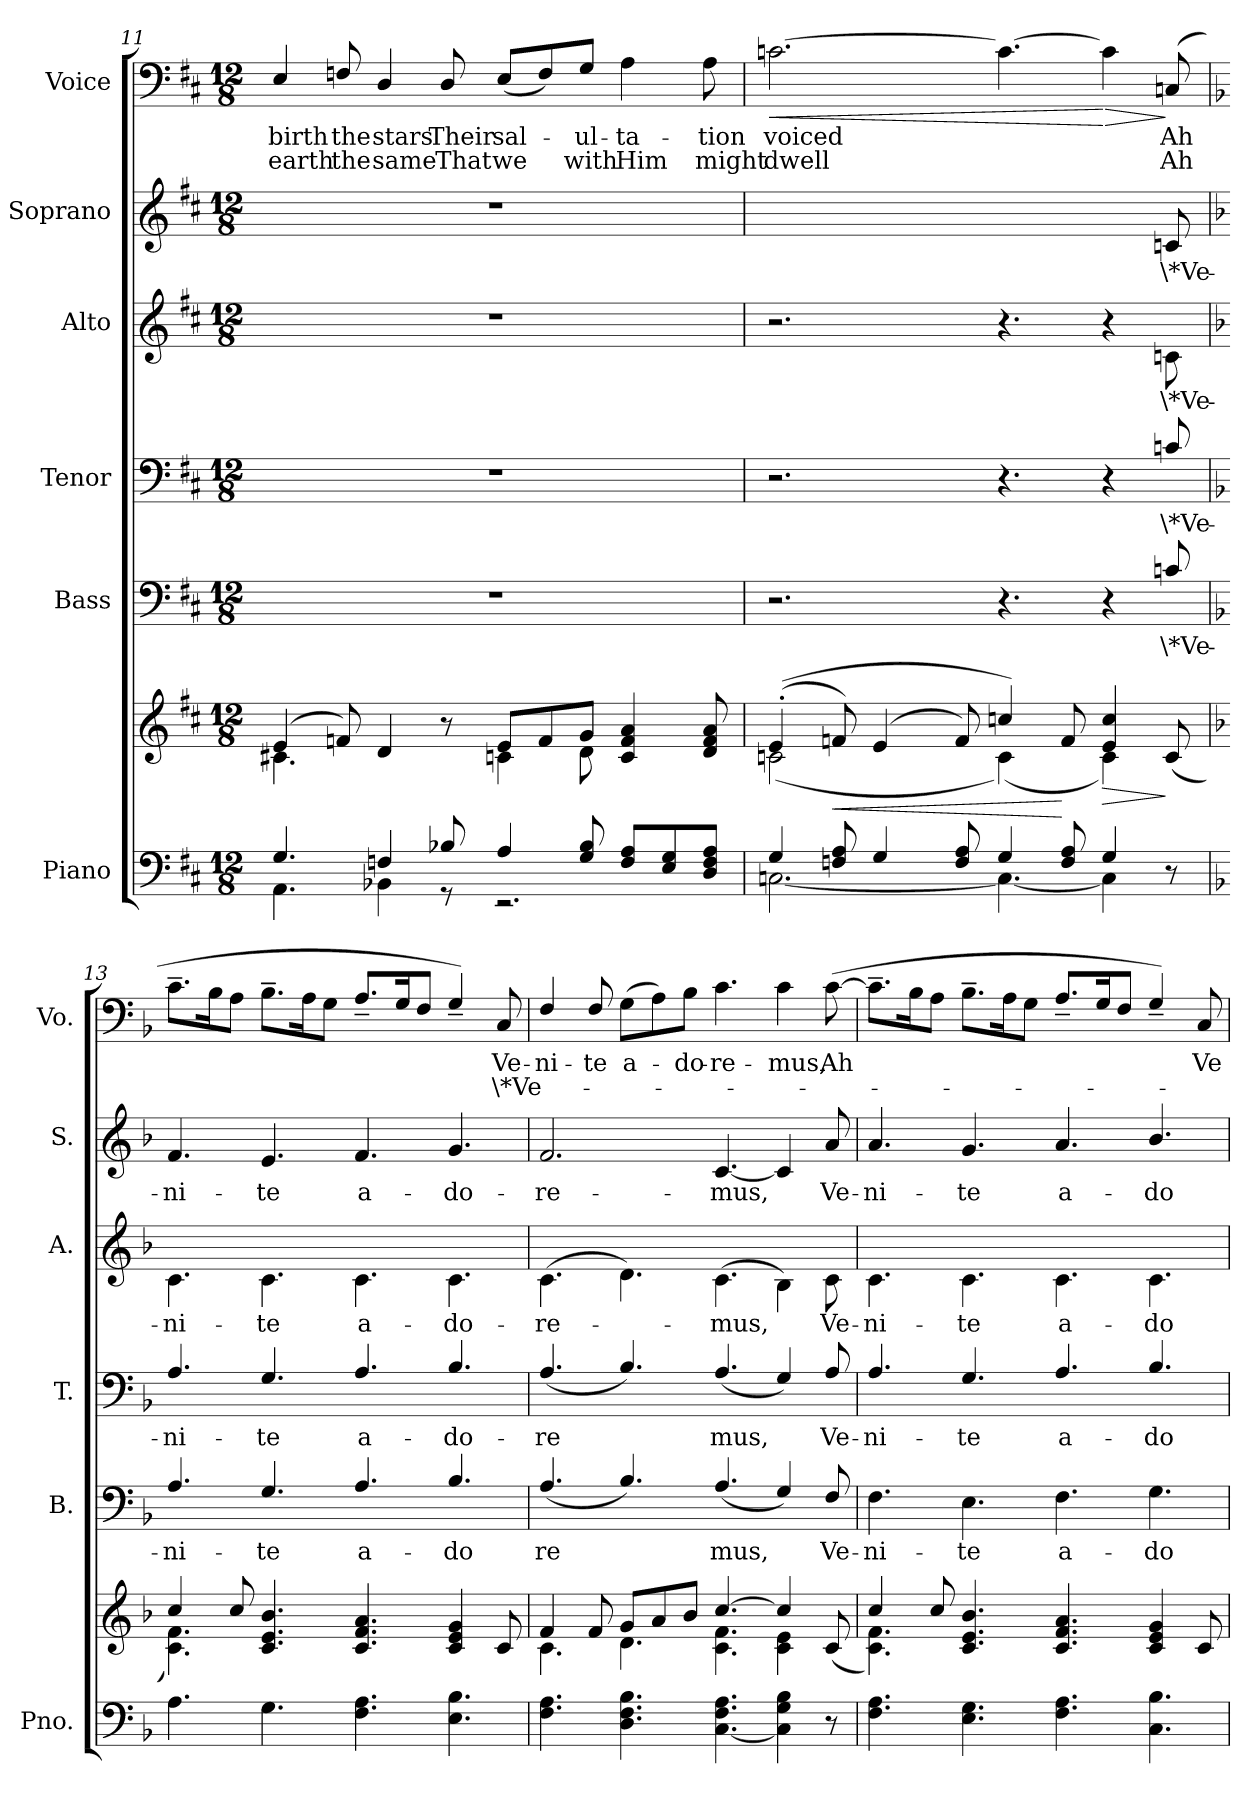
**kern	**kern	**dynam	**kern	**text	**kern	**text	**kern	**text	**kern	**text	**kern	**text	**text	**dynam
*part6	*part6	*part6	*part5	*part5	*part4	*part4	*part3	*part3	*part2	*part2	*part1	*part1	*part1	*part1
*staff7	*staff6	*staff6/7	*staff5	*staff5	*staff4	*staff4	*staff3	*staff3	*staff2	*staff2	*staff1	*staff1	*staff1	*staff1
*I"Piano	*	*	*I"Bass	*	*I"Tenor	*	*I"Alto	*	*I"Soprano	*	*I"Voice	*	*	*
*I'Pno.	*	*	*I'B.	*	*I'T.	*	*I'A.	*	*I'S.	*	*I'Vo.	*	*	*
*clefF4	*clefG2	*	*clefF4	*	*clefF4	*	*clefG2	*	*clefG2	*	*clefF4	*	*	*
*k[f#c#]	*k[f#c#]	*	*k[f#c#]	*	*k[f#c#]	*	*k[f#c#]	*	*k[f#c#]	*	*k[f#c#]	*	*	*
*M12/8	*M12/8	*	*M12/8	*	*M12/8	*	*M12/8	*	*M12/8	*	*M12/8	*	*	*
=11	=11	=11	=11	=11	=11	=11	=11	=11	=11	=11	=11	=11	=11	=11
*^	*^	*	*	*	*	*	*	*	*	*	*	*	*	*
!	!	!	!	!	!	!	!	!	!	!	!	!	!	!LO:LY:b	!LO:LY:b	!
4.G/	4.AA\	(>4e/	4.c#X\	.	1.r	.	1.r	.	1.r	.	1.r	.	4E/	birth	earth	.
!	!	!	!	!	!	!	!	!	!	!	!	!	!	!LO:LY:b	!LO:LY:b	!
.	.	8fn/)	.	.	.	.	.	.	.	.	.	.	8Fn/	the	the	.
!	!	!	!	!	!	!	!	!	!	!	!	!	!	!LO:LY:b	!LO:LY:b	!
4Fn/	4BB-X\	4d/	4.ryy	.	.	.	.	.	.	.	.	.	4D/	stars	same	.
!	!	!	!	!	!	!	!	!	!	!	!	!	!	!LO:LY:b	!LO:LY:b	!
8B-X/	8r	8r	.	.	.	.	.	.	.	.	.	.	8D/	Their	That	.
!	!	!	!	!	!	!	!	!	!	!	!	!	!	!LO:LY:b	!LO:LY:b	!
4A/	2.r	8e/L	4cn\	.	.	.	.	.	.	.	.	.	(<8E/L	sal-	-we	.
.	.	8f/	.	.	.	.	.	.	.	.	.	.	8F/)	.	.	.
!	!	!	!	!	!	!	!	!	!	!	!	!	!	!LO:LY:b	!LO:LY:b	!
8G/ 8B-/	.	8g/J	8d\	.	.	.	.	.	.	.	.	.	8G/J	ul-	-with	.
!	!	!	!	!	!	!	!	!	!	!	!	!	!	!LO:LY:b	!LO:LY:b	!
8F/ 8A/L	.	4c/ 4f/ 4a/	4.ryy	.	.	.	.	.	.	.	.	.	4A\	ta-	-Him	.
8E/ 8G/	.	.	.	.	.	.	.	.	.	.	.	.	.	.	.	.
!	!	!	!	!	!	!	!	!	!	!	!	!	!	!LO:LY:b	!LO:LY:b	!
8D/ 8F/ 8A/J	.	8d/ 8f/ 8a/	.	.	.	.	.	.	.	.	.	.	8A\	tion	might	.
!!LO:PB:g=z
=12	=12	=12	=12	=12	=12	=12	=12	=12	=12	=12	=12	=12	=12	=12	=12	=12
!	!	!	!	!	!	!	!	!	!	!	!	!	!	!LO:LY:b	!LO:LY:b	!LO:HP:b
4G/	[<2.Cn\	(>(>4e'>/	(<2cn\	.	2.r	.	2.r	.	2.r	.	2.ryy	.	[>2.cn\	voiced	dwell	<
!	!	!	!	!LO:HP:b	!	!	!	!	!	!	!	!	!	!	!	!
8Fn/ 8A/	.	8fn/)	.	<	.	.	.	.	.	.	.	.	.	.	.	.
4G/	.	(>4e/	.	.	.	.	.	.	.	.	.	.	.	.	.	.
.	.	.	4ryy	.	.	.	.	.	.	.	.	.	.	.	.	.
8F/ 8A/	.	8f/)	.	.	.	.	.	.	.	.	.	.	.	.	.	.
4G/	4.C\_	4ccn/)	(<4c\)	.	4.r	.	4.r	.	4.r	.	4.ryy	.	4.c\_	.	.	.
8F/ 8A/	.	8f/	8ryy	[	.	.	.	.	.	.	.	.	.	.	.	.
!	!	!	!	!LO:HP:b	!	!	!	!	!	!	!	!	!	!	!	!LO:HP:n=1:b
4G/	4C\]	4e/ 4cc/	4c\)	>	4r	.	4r	.	4r	.	4ryy	.	4c\]	.	.	[ >
!	!	!	!	!	!	!LO:LY:b	!	!LO:LY:b	!	!LO:LY:b	!	!LO:LY:b	!	!LO:LY:b	!LO:LY:b	!
8r	8ryy	(>8c/	8ryy	]	8cn/	\*Ve-	8cn/	\*Ve-	8cn\	\*Ve-	8cn/	\*Ve-	(>8Cn/	Ah	Ah	]
*v	*v	*	*	*	*	*	*	*	*	*	*	*	*	*	*	*
=13	=13	=13	=13	=13	=13	=13	=13	=13	=13	=13	=13	=13	=13	=13	=13
*k[b-]	*k[b-]	*	*	*k[b-]	*	*k[b-]	*	*k[b-]	*	*k[b-]	*	*k[b-]	*	*	*
*^	*	*	*	*	*	*	*	*	*	*	*	*	*	*	*
!	!	!	!	!	!	!LO:LY:b	!	!LO:LY:b	!	!LO:LY:b	!	!LO:LY:b	!	!	!	!
*v	*v	*	*	*	*	*	*	*	*	*	*	*	*	*	*	*
4.A\	4cc/	4.c\ 4.f\)	.	4.A/	-ni-	4.A/	-ni-	4.c\	-ni-	4.f/	-ni-	8.c~>\L	.	.	.
.	.	.	.	.	.	.	.	.	.	.	.	16B-\K	.	.	.
.	8cc/	.	.	.	.	.	.	.	.	.	.	8A\J	.	.	.
!	!	!	!	!	!LO:LY:b	!	!LO:LY:b	!	!LO:LY:b	!	!LO:LY:b	!	!	!	!
4.G\	4.c/ 4.e/ 4.b-/	1ryy	.	4.G/	-te	4.G/	-te	4.c\	-te	4.e/	-te	8.B-~>\L	.	.	.
.	.	.	.	.	.	.	.	.	.	.	.	16A\K	.	.	.
.	.	.	.	.	.	.	.	.	.	.	.	8G\J	.	.	.
!	!	!	!	!	!LO:LY:b	!	!LO:LY:b	!	!LO:LY:b	!	!LO:LY:b	!	!	!	!
4.F\ 4.A\	4.c/ 4.f/ 4.a/	.	.	4.A/	a-	4.A/	a-	4.c\	a-	4.f/	a-	8.A~</L	.	.	.
.	.	.	.	.	.	.	.	.	.	.	.	16G/K	.	.	.
.	.	.	.	.	.	.	.	.	.	.	.	8F/J	.	.	.
!	!	!	!	!	!LO:LY:b	!	!LO:LY:b	!	!LO:LY:b	!	!LO:LY:b	!	!	!	!
4.E\ 4.B-\	4c/ 4e/ 4g/	.	.	4.B-/	-do	4.B-/	-do-	4.c\	-do-	4.g/	-do-	4G~</)	.	.	.
!	!	!	!	!	!	!	!	!	!	!	!	!	!LO:LY:b	!LO:LY:b	!
.	8c/	8ryy	.	.	.	.	.	.	.	.	.	8C/	Ve-	\*Ve-	.
=14	=14	=14	=14	=14	=14	=14	=14	=14	=14	=14	=14	=14	=14	=14	=14
!	!	!	!	!	!LO:LY:b	!	!LO:LY:b	!	!LO:LY:b	!	!LO:LY:b	!	!LO:LY:b	!	!
4.F\ 4.A\	4f/	4.c\	.	(>4.A/	-re	(>4.A/	-re	(<4.c\	-re-	2.f/	-re-	4F/	-ni-	.	.
!	!	!	!	!	!	!	!	!	!	!	!	!	!LO:LY:b	!	!
.	8f/	.	.	.	.	.	.	.	.	.	.	8F/	-te	.	.
!	!	!	!	!	!	!	!	!	!	!	!	!	!LO:LY:b	!	!
4.D\ 4.F\ 4.B-\	8g/L	4.d\	.	4.B-/)	.	4.B-/)	.	4.d\)	.	.	.	(>8G\L	a-	.	.
.	8a/	.	.	.	.	.	.	.	.	.	.	8A\)	.	.	.
!	!	!	!	!	!	!	!	!	!	!	!	!	!LO:LY:b	!	!
.	8b-/J	.	.	.	.	.	.	.	.	.	.	8B-\J	-do-	.	.
!	!	!	!	!	!LO:LY:b	!	!LO:LY:b	!	!LO:LY:b	!	!LO:LY:b	!	!LO:LY:b	!	!
[>4.C\ 4.F\ 4.A\	[>4.cc/	4.c\ 4.f\	.	(>4.A/	-mus,	(>4.A/	-mus,	(<4.c\	-mus,	[>4.c/	-mus,	4.c\	-re-	.	.
!	!	!	!	!	!	!	!	!	!	!	!	!	!LO:LY:b	!	!
4C\] 4G\ 4B-\	4cc/]	4c\ 4e\	.	4G/)	.	4G/)	.	4B-\)	.	4c/]	.	4c\	-mus,	.	.
!	!	!	!	!	!LO:LY:b	!	!LO:LY:b	!	!LO:LY:b	!	!LO:LY:b	!	!LO:LY:b	!	!
8r	(<8c/	8ryy	.	8F/	Ve-	8A/	Ve-	8c\	Ve-	8a/	Ve-	(>[>8c\	Ah	.	.
!!LO:PB:g=z
=15	=15	=15	=15	=15	=15	=15	=15	=15	=15	=15	=15	=15	=15	=15	=15
!	!	!	!	!	!LO:LY:b	!	!LO:LY:b	!	!LO:LY:b	!	!LO:LY:b	!	!	!	!
4.F\ 4.A\	4cc/	4.c\ 4.f\)	.	4.F\	-ni-	4.A/	-ni-	4.c\	-ni-	4.a/	-ni-	8.c~>\L]	.	.	.
.	.	.	.	.	.	.	.	.	.	.	.	16B-\K	.	.	.
.	8cc/	.	.	.	.	.	.	.	.	.	.	8A\J	.	.	.
!	!	!	!	!	!LO:LY:b	!	!LO:LY:b	!	!LO:LY:b	!	!LO:LY:b	!	!	!	!
4.E\ 4.G\	4.c/ 4.e/ 4.b-/	1ryy	.	4.E\	-te	4.G/	-te	4.c\	-te	4.g/	-te	8.B-~>\L	.	.	.
.	.	.	.	.	.	.	.	.	.	.	.	16A\K	.	.	.
.	.	.	.	.	.	.	.	.	.	.	.	8G\J	.	.	.
!	!	!	!	!	!LO:LY:b	!	!LO:LY:b	!	!LO:LY:b	!	!LO:LY:b	!	!	!	!
4.F\ 4.A\	4.c/ 4.f/ 4.a/	.	.	4.F\	a-	4.A/	a-	4.c\	a-	4.a/	a-	8.A~</L	.	.	.
.	.	.	.	.	.	.	.	.	.	.	.	16G/K	.	.	.
.	.	.	.	.	.	.	.	.	.	.	.	8F/J	.	.	.
!	!	!	!	!	!LO:LY:b	!	!LO:LY:b	!	!LO:LY:b	!	!LO:LY:b	!	!	!	!
4.C\ 4.B-\	4c/ 4e/ 4g/	.	.	4.G\	-do-	4.B-/	-do-	4.c\	-do-	4.b-/	-do-	4G~</)	.	.	.
!	!	!	!	!	!	!	!	!	!	!	!	!	!LO:LY:b	!	!
.	8c/	8ryy	.	.	.	.	.	.	.	.	.	8C/	Ve-	.	.
*	*v	*v	*	*	*	*	*	*	*	*	*	*	*	*	*
=	=	=	=	=	=	=	=	=	=	=	=	=	=	=
*-	*-	*-	*-	*-	*-	*-	*-	*-	*-	*-	*-	*-	*-	*-
